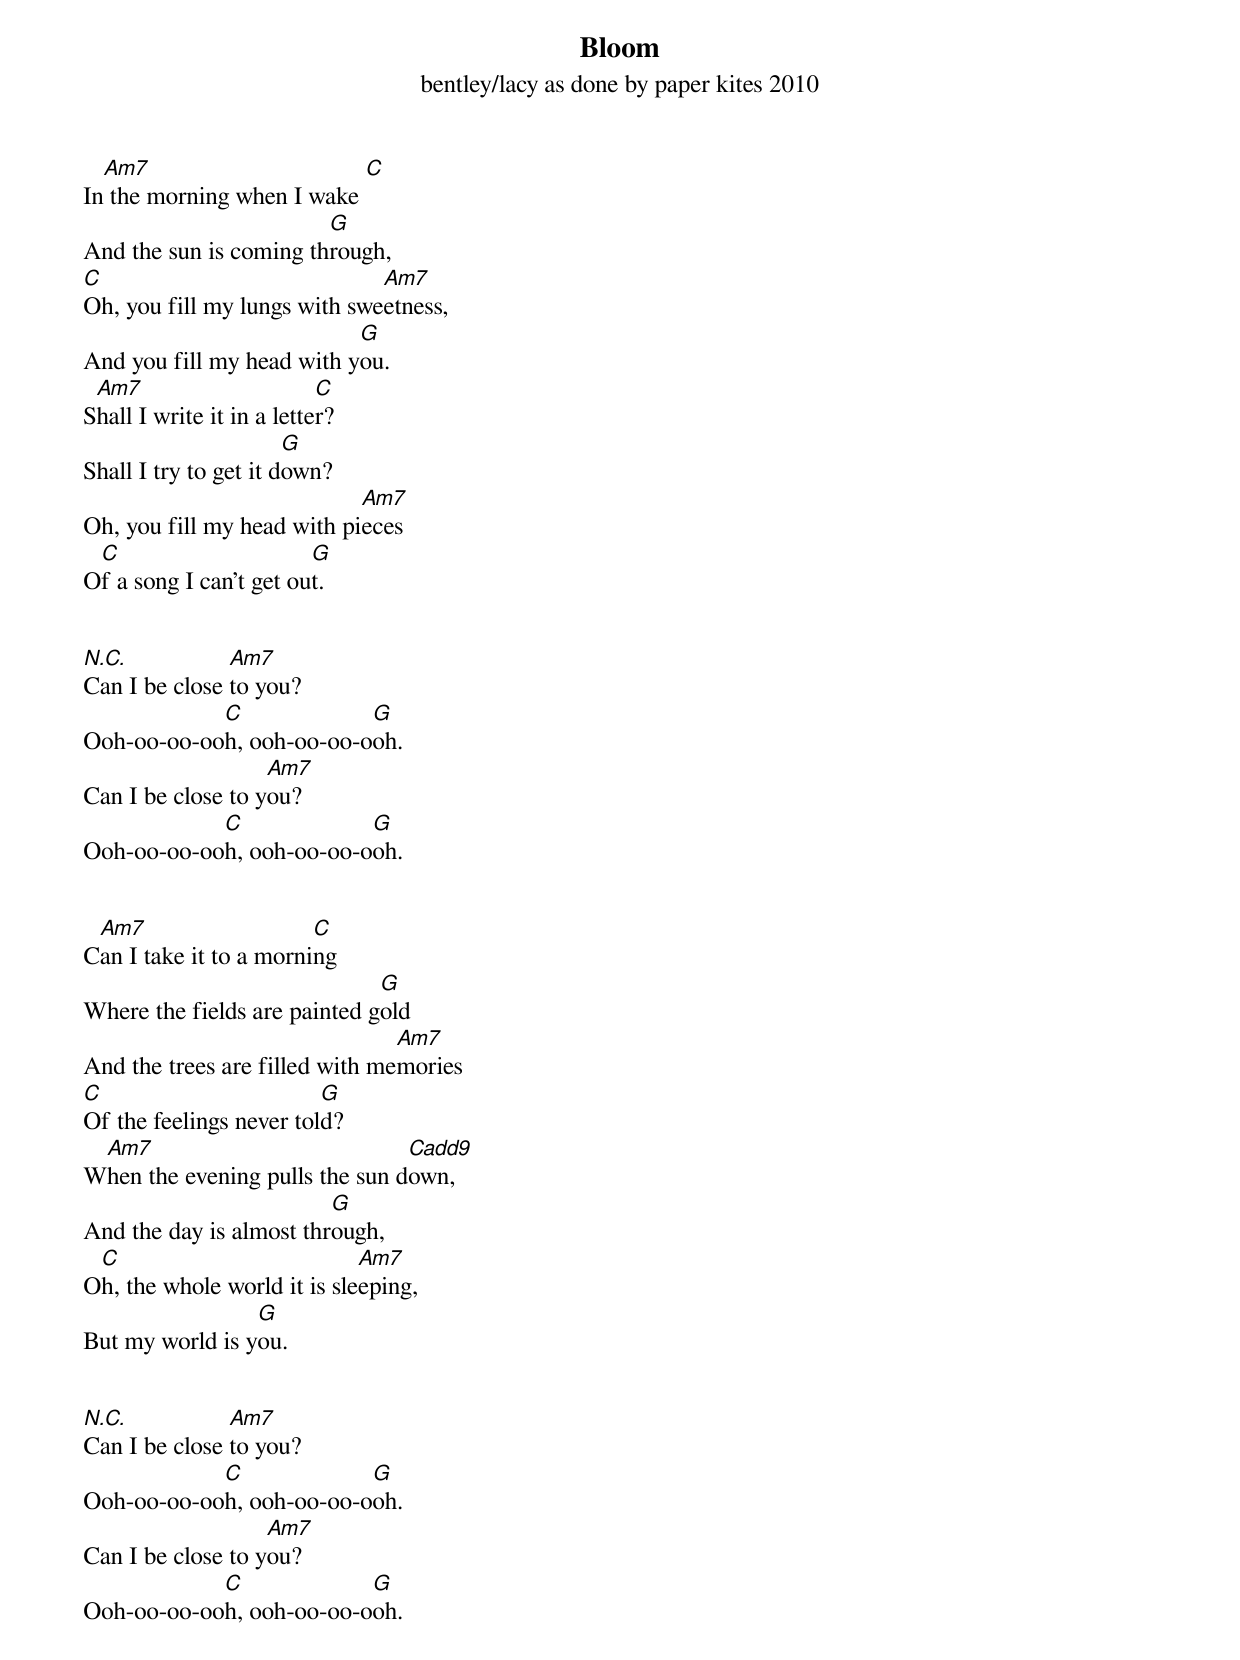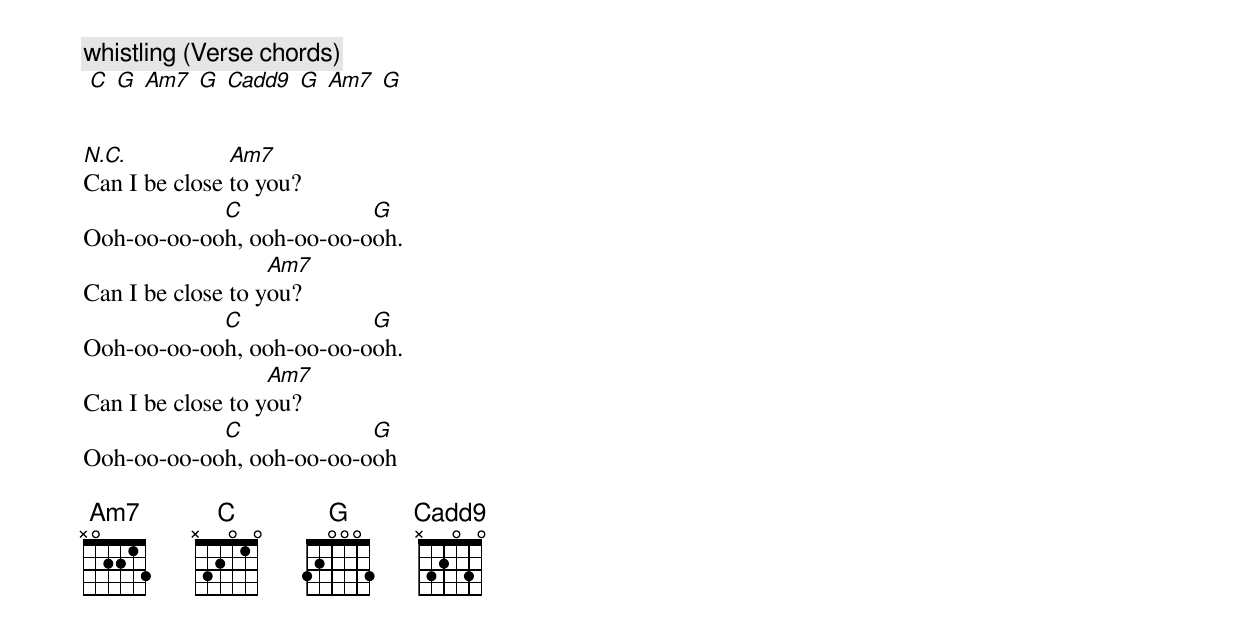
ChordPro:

{title: Bloom}
{subtitle: bentley/lacy as done by paper kites 2010}


In[Am7] the morning when I wake [C]
And the sun is coming th[G]rough,
[C]Oh, you fill my lungs with swe[Am7]etness,
And you fill my head with y[G]ou.
S[Am7]hall I write it in a lette[C]r?
Shall I try to get it d[G]own?
Oh, you fill my head with pi[Am7]eces
O[C]f a song I can't get ou[G]t.


[N.C.]Can I be close [Am7]to you?
Ooh-oo-oo-oo[C]h, ooh-oo-oo-o[G]oh.
Can I be close to y[Am7]ou?
Ooh-oo-oo-oo[C]h, ooh-oo-oo-o[G]oh.


C[Am7]an I take it to a morni[C]ng
Where the fields are painted g[G]old
And the trees are filled with me[Am7]mories
[C]Of the feelings never tol[G]d?
W[Am7]hen the evening pulls the sun d[Cadd9]own,
And the day is almost thr[G]ough,
O[C]h, the whole world it is sle[Am7]eping,
But my world is y[G]ou.


[N.C.]Can I be close [Am7]to you?
Ooh-oo-oo-oo[C]h, ooh-oo-oo-o[G]oh.
Can I be close to y[Am7]ou?
Ooh-oo-oo-oo[C]h, ooh-oo-oo-o[G]oh.

{c:whistling (Verse chords)}
 [C] [G] [Am7] [G] [Cadd9] [G] [Am7] [G]


[N.C.]Can I be close [Am7]to you?
Ooh-oo-oo-oo[C]h, ooh-oo-oo-o[G]oh.
Can I be close to y[Am7]ou?
Ooh-oo-oo-oo[C]h, ooh-oo-oo-o[G]oh.
Can I be close to y[Am7]ou?
Ooh-oo-oo-oo[C]h, ooh-oo-oo-o[G]oh

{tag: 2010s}
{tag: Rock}
